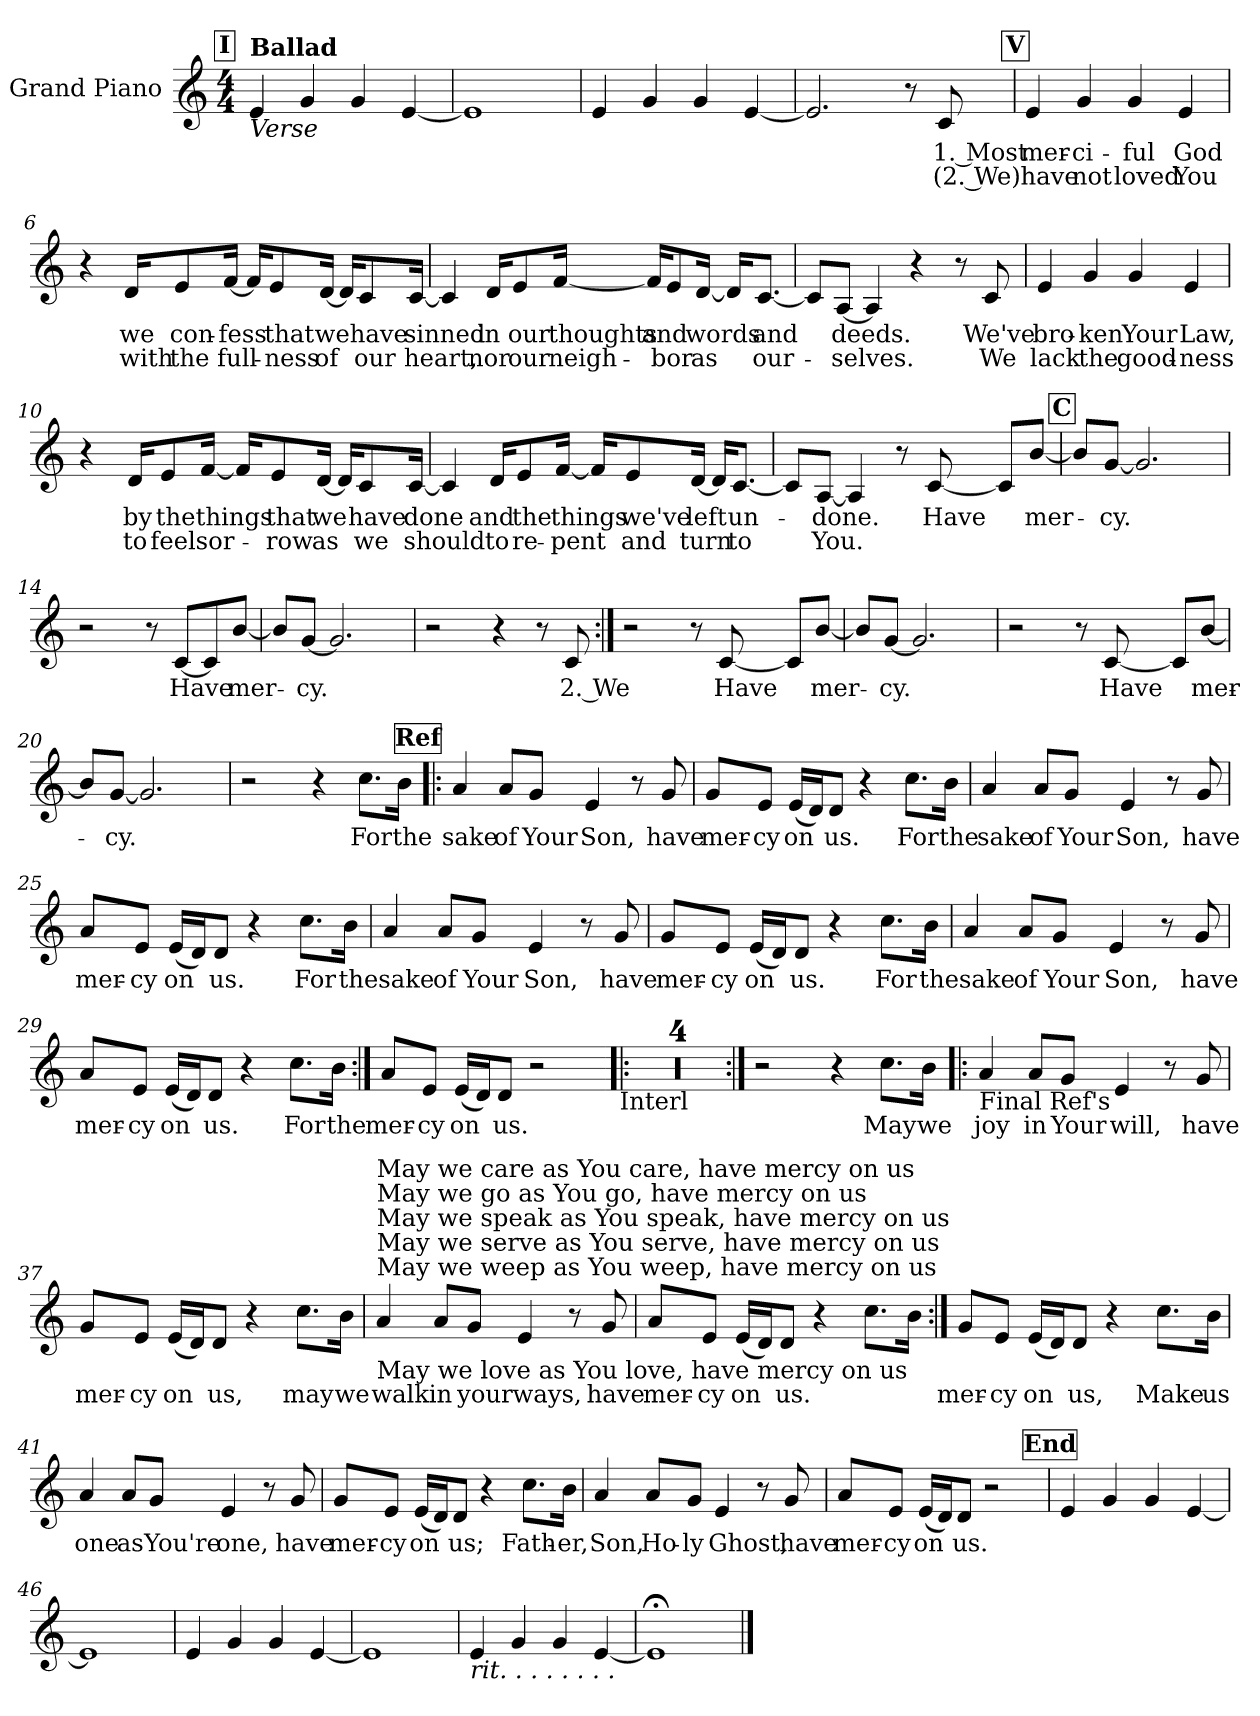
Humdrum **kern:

**kern	**text	**text
*part1	*part1	*part1
*staff1	*staff1	*staff1
*I"Grand Piano	*	*
*I'Pno	*	*
*clefG2	*	*
*k[]	*	*
*M4/4	*	*
!!LO:REH:place=s1:a:fs=13.9:t=I
=1	=1	=1
!LO:TX:b:i:t=Verse	!	!
!LO:TX:a:B:t=Ballad	!	!
4e/	.	.
4g/	.	.
4g/	.	.
[4e/	.	.
=2	=2	=2
1e]	.	.
=3	=3	=3
4e/	.	.
4g/	.	.
4g/	.	.
[4e/	.	.
=4	=4	=4
2.e/]	.	.
8r	.	.
!	!LO:LY:b	!LO:LY:b
8c/	1. Most	(2. We)
!!LO:LB:g=z
!!LO:REH:place=s1:a:fs=13.9:t=V
=5	=5	=5
!	!LO:LY:b	!LO:LY:b
4e/	mer-	have
!	!LO:LY:b	!LO:LY:b
4g/	-ci-	not
!	!LO:LY:b	!LO:LY:b
4g/	-ful	loved
!	!LO:LY:b	!LO:LY:b
4e/	God	You
=6	=6	=6
4r	.	.
!	!LO:LY:b	!LO:LY:b
16d/KL	we	with
!	!LO:LY:b	!LO:LY:b
8e/	con-	the
!	!LO:LY:b	!LO:LY:b
[16f/Jk	-fess	full-
16f/KL]	.	.
!	!LO:LY:b	!LO:LY:b
8e/	that	-ness
!	!LO:LY:b	!LO:LY:b
[16d/Jk	we	of
16d/KL]	.	.
!	!LO:LY:b	!LO:LY:b
8c/	have	our
!	!LO:LY:b	!LO:LY:b
[16c/Jk	sinned	heart,
=7	=7	=7
4c/]	.	.
!	!LO:LY:b	!LO:LY:b
16d/KL	in	nor
!	!LO:LY:b	!LO:LY:b
8e/	our	our
!	!LO:LY:b	!LO:LY:b
[16f/Jk	thoughts	neigh-
!	!LO:LY:b	!
16f/KL]	and	.
!	!	!LO:LY:b
8e/	.	-bor
!	!LO:LY:b	!LO:LY:b
[16d/Jk	words	as
16d/KL]	.	.
!	!LO:LY:b	!LO:LY:b
[8.c/J	and	our-
!!LO:LB:g=z
=8	=8	=8
8c/L]	.	.
!	!LO:LY:b	!LO:LY:b
[8A/J	deeds.	-selves.
4A/]	.	.
4r	.	.
8r	.	.
!	!LO:LY:b	!LO:LY:b
8c/	We've	We
!!LO:LB:g=z
=9	=9	=9
!	!LO:LY:b	!LO:LY:b
4e/	bro-	lack
!	!LO:LY:b	!LO:LY:b
4g/	-ken	the
!	!LO:LY:b	!LO:LY:b
4g/	Your	good-
!	!LO:LY:b	!LO:LY:b
4e/	Law,	-ness
=10	=10	=10
4r	.	.
!	!LO:LY:b	!LO:LY:b
16d/KL	by	to
!	!LO:LY:b	!LO:LY:b
8e/	the	feel
!	!LO:LY:b	!LO:LY:b
[16f/Jk	things	sor-
16f/KL]	.	.
!	!LO:LY:b	!LO:LY:b
8e/	that	-row
!	!LO:LY:b	!LO:LY:b
[16d/Jk	we	as
16d/KL]	.	.
!	!LO:LY:b	!LO:LY:b
8c/	have	we
!	!LO:LY:b	!LO:LY:b
[16c/Jk	done	should
=11	=11	=11
4c/]	.	.
!	!LO:LY:b	!LO:LY:b
16d/KL	and	to
!	!LO:LY:b	!LO:LY:b
8e/	the	re-
!	!LO:LY:b	!LO:LY:b
[16f/Jk	things	-pent
16f/KL]	.	.
!	!LO:LY:b	!LO:LY:b
8e/	we've	and
!	!LO:LY:b	!LO:LY:b
[16d/Jk	left	turn
16d/KL]	.	.
!	!LO:LY:b	!LO:LY:b
[8.c/J	un-	to
!!LO:LB:g=z
=12	=12	=12
8c/L]	.	.
!	!LO:LY:b	!LO:LY:b
[8A/J	-done.	You.
4A/]	.	.
8r	.	.
!	!LO:LY:b	!
[8c/	Have	.
8c/L]	.	.
!	!LO:LY:b	!
[8b/J	mer-	.
!!LO:LB:g=z
!!LO:REH:place=s1:a:fs=13.9:t=C
=13	=13	=13
8b/L]	.	.
!	!LO:LY:b	!
[8g/J	-cy.	.
2.g/]	.	.
=14	=14	=14
2r	.	.
8r	.	.
!	!LO:LY:b	!
[8c/L	Have	.
8c/]	.	.
!	!LO:LY:b	!
[8b/J	mer-	.
=15	=15	=15
8b/L]	.	.
!	!LO:LY:b	!
[8g/J	-cy.	.
2.g/]	.	.
=16	=16	=16
2r	.	.
4r	.	.
8r	.	.
!	!LO:LY:b	!
8c/	2. We	.
!!LO:LB:g=z
=17:|!	=17:|!	=17:|!
2r	.	.
8r	.	.
!	!LO:LY:b	!
[8c/	Have	.
8c/L]	.	.
!	!LO:LY:b	!
[8b/J	mer-	.
=18	=18	=18
8b/L]	.	.
!	!LO:LY:b	!
[8g/J	-cy.	.
2.g/]	.	.
=19	=19	=19
2r	.	.
8r	.	.
!	!LO:LY:b	!
[8c/	Have	.
8c/L]	.	.
!	!LO:LY:b	!
[8b/J	mer-	.
=20	=20	=20
8b/L]	.	.
!	!LO:LY:b	!
[8g/J	-cy.	.
2.g/]	.	.
=21	=21	=21
2r	.	.
4r	.	.
!	!LO:LY:b	!
8.cc\L	For	.
!	!LO:LY:b	!
16b\Jk	the	.
!!LO:LB:g=z
!!LO:REH:place=s1:a:fs=13.9:t=Ref
=22!|:	=22!|:	=22!|:
!	!LO:LY:b	!
4a/	sake	.
!	!LO:LY:b	!
8a/L	of	.
!	!LO:LY:b	!
8g/J	Your	.
!	!LO:LY:b	!
4e/	Son,	.
8r	.	.
!	!LO:LY:b	!
8g/	have	.
=23	=23	=23
!	!LO:LY:b	!
8g/L	mer-	.
!	!LO:LY:b	!
8e/J	-cy	.
!	!LO:LY:b	!
(16e/LL	on	.
16d/J)	.	.
!	!LO:LY:b	!
8d/J	us.	.
4r	.	.
!	!LO:LY:b	!
8.cc\L	For	.
!	!LO:LY:b	!
16b\Jk	the	.
=24	=24	=24
!	!LO:LY:b	!
4a/	sake	.
!	!LO:LY:b	!
8a/L	of	.
!	!LO:LY:b	!
8g/J	Your	.
!	!LO:LY:b	!
4e/	Son,	.
8r	.	.
!	!LO:LY:b	!
8g/	have	.
=25	=25	=25
!	!LO:LY:b	!
8a/L	mer-	.
!	!LO:LY:b	!
8e/J	-cy	.
!	!LO:LY:b	!
(16e/LL	on	.
16d/J)	.	.
!	!LO:LY:b	!
8d/J	us.	.
4r	.	.
!	!LO:LY:b	!
8.cc\L	For	.
!	!LO:LY:b	!
16b\Jk	the	.
!!LO:LB:g=z
=26	=26	=26
!	!LO:LY:b	!
4a/	sake	.
!	!LO:LY:b	!
8a/L	of	.
!	!LO:LY:b	!
8g/J	Your	.
!	!LO:LY:b	!
4e/	Son,	.
8r	.	.
!	!LO:LY:b	!
8g/	have	.
=27	=27	=27
!	!LO:LY:b	!
8g/L	mer-	.
!	!LO:LY:b	!
8e/J	-cy	.
!	!LO:LY:b	!
(16e/LL	on	.
16d/J)	.	.
!	!LO:LY:b	!
8d/J	us.	.
4r	.	.
!	!LO:LY:b	!
8.cc\L	For	.
!	!LO:LY:b	!
16b\Jk	the	.
=28	=28	=28
!	!LO:LY:b	!
4a/	sake	.
!	!LO:LY:b	!
8a/L	of	.
!	!LO:LY:b	!
8g/J	Your	.
!	!LO:LY:b	!
4e/	Son,	.
8r	.	.
!	!LO:LY:b	!
8g/	have	.
=29	=29	=29
!	!LO:LY:b	!
8a/L	mer-	.
!	!LO:LY:b	!
8e/J	-cy	.
!	!LO:LY:b	!
(16e/LL	on	.
16d/J)	.	.
!	!LO:LY:b	!
8d/J	us.	.
4r	.	.
!	!LO:LY:b	!
8.cc\L	For	.
!	!LO:LY:b	!
16b\Jk	the	.
!!LO:LB:g=z
=30:|!	=30:|!	=30:|!
!	!LO:LY:b	!
8a/L	mer-	.
!	!LO:LY:b	!
8e/J	-cy	.
!	!LO:LY:b	!
(16e/LL	on	.
16d/J)	.	.
!	!LO:LY:b	!
8d/J	us.	.
2r	.	.
!!LO:LB:g=z
=31!|:	=31!|:	=31!|:
!LO:TX:b:t=Interl	!	!
1r	.	.
=32	=32	=32
1r	.	.
=33	=33	=33
1r	.	.
=34	=34	=34
1r	.	.
=35:|!	=35:|!	=35:|!
2r	.	.
4r	.	.
!	!LO:LY:b	!
8.cc\L	May	.
!	!LO:LY:b	!
16b\Jk	we	.
!!LO:LB:g=z
=36!|:	=36!|:	=36!|:
!LO:TX:b:t=Final Ref's	!	!
!	!LO:LY:b	!
4a/	joy	.
!	!LO:LY:b	!
8a/L	in	.
!	!LO:LY:b	!
8g/J	Your	.
!	!LO:LY:b	!
4e/	will,	.
8r	.	.
!	!LO:LY:b	!
8g/	have	.
=37	=37	=37
!	!LO:LY:b	!
8g/L	mer-	.
!	!LO:LY:b	!
8e/J	-cy	.
!	!LO:LY:b	!
(16e/LL	on	.
16d/J)	.	.
!	!LO:LY:b	!
8d/J	us,	.
4r	.	.
!	!LO:LY:b	!
8.cc\L	may	.
!	!LO:LY:b	!
16b\Jk	we	.
!!LO:LB:g=z
=38	=38	=38
!LO:TX:b:t=May we love as You love, have mercy on us	!	!
!LO:TX:a:t=May we weep as You weep, have mercy on us	!	!
!LO:TX:a:t=May we serve as You serve, have mercy on us	!	!
!LO:TX:a:t=May we speak as You speak, have mercy on us	!	!
!LO:TX:a:t=May we go as You go, have mercy on us	!	!
!LO:TX:a:t=May we care as You care, have mercy on us	!	!
!	!LO:LY:b	!
4a/	walk	.
!	!LO:LY:b	!
8a/L	in	.
!	!LO:LY:b	!
8g/J	your	.
!	!LO:LY:b	!
4e/	ways,	.
8r	.	.
!	!LO:LY:b	!
8g/	have	.
=39	=39	=39
!	!LO:LY:b	!
8a/L	mer-	.
!	!LO:LY:b	!
8e/J	-cy	.
!	!LO:LY:b	!
(16e/LL	on	.
16d/J)	.	.
!	!LO:LY:b	!
8d/J	us.	.
4r	.	.
8.cc\L	.	.
16b\Jk	.	.
!!LO:LB:g=z
=40:|!	=40:|!	=40:|!
!	!LO:LY:b	!
8g/L	mer-	.
!	!LO:LY:b	!
8e/J	-cy	.
!	!LO:LY:b	!
(16e/LL	on	.
16d/J)	.	.
!	!LO:LY:b	!
8d/J	us,	.
4r	.	.
!	!LO:LY:b	!
8.cc\L	Make	.
!	!LO:LY:b	!
16b\Jk	us	.
=41	=41	=41
!	!LO:LY:b	!
4a/	one	.
!	!LO:LY:b	!
8a/L	as	.
!	!LO:LY:b	!
8g/J	You're	.
!	!LO:LY:b	!
4e/	one,	.
8r	.	.
!	!LO:LY:b	!
8g/	have	.
=42	=42	=42
!	!LO:LY:b	!
8g/L	mer-	.
!	!LO:LY:b	!
8e/J	-cy	.
!	!LO:LY:b	!
(16e/LL	on	.
16d/J)	.	.
!	!LO:LY:b	!
8d/J	us;	.
4r	.	.
!	!LO:LY:b	!
8.cc\L	Fath-	.
!	!LO:LY:b	!
16b\Jk	-er,	.
!!LO:LB:g=z
=43	=43	=43
!	!LO:LY:b	!
4a/	Son,	.
!	!LO:LY:b	!
8a/L	Ho-	.
!	!LO:LY:b	!
8g/J	-ly	.
!	!LO:LY:b	!
4e/	Ghost,	.
8r	.	.
!	!LO:LY:b	!
8g/	have	.
=44	=44	=44
!	!LO:LY:b	!
8a/L	mer-	.
!	!LO:LY:b	!
8e/J	-cy	.
!	!LO:LY:b	!
(16e/LL	on	.
16d/J)	.	.
!	!LO:LY:b	!
8d/J	us.	.
2r	.	.
!!LO:LB:g=z
!!LO:REH:place=s1:a:fs=13.9:t=End
=45	=45	=45
4e/	.	.
4g/	.	.
4g/	.	.
[4e/	.	.
=46	=46	=46
1e]	.	.
=47	=47	=47
4e/	.	.
4g/	.	.
4g/	.	.
[4e/	.	.
=48	=48	=48
1e]	.	.
=49	=49	=49
!LO:TX:b:i:t=rit. . . . . . . .	!	!
4e/	.	.
4g/	.	.
4g/	.	.
[4e/	.	.
=50	=50	=50
1e;]	.	.
==	==	==
*-	*-	*-
